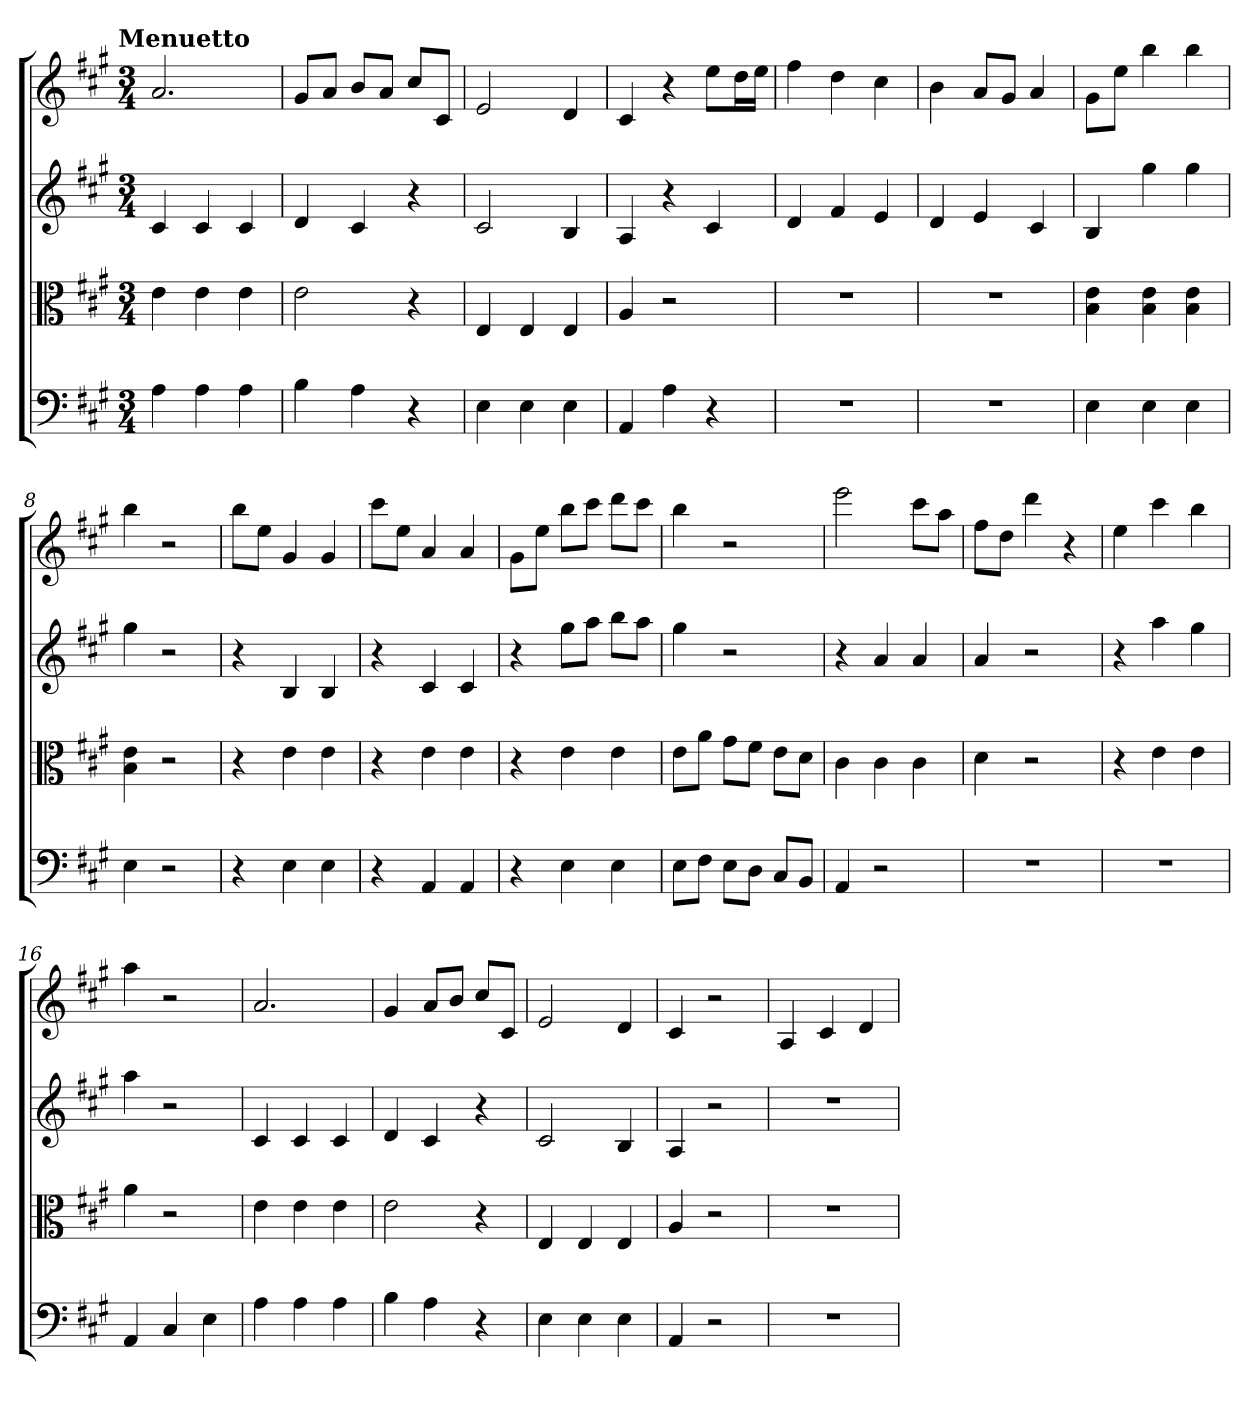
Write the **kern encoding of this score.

**kern	**kern	**kern	**kern
*part4	*part3	*part2	*part1
*staff4	*staff3	*staff2	*staff1
*clefF4	*clefC3	*	*
*k[f#c#g#]	*k[f#c#g#]	*k[f#c#g#]	*k[f#c#g#]
*A:	*A:	*A:	*A:
!!LO:TX:omd:t=Menuetto
*M3/4	*M3/4	*M3/4	*M3/4
=	=	=	=
4A	4e	4c#	2.a
4A	4e	4c#	.
4A	4e	4c#	.
=2	=2	=2	=2
4B	2e	4d	8g#L
.	.	.	8aJ
4A	.	4c#	8bL
.	.	.	8aJ
4r	4r	4r	8cc#L
.	.	.	8c#J
=3	=3	=3	=3
4E	4E	2c#	2e
4E	4E	.	.
4E	4E	4B	4d
=4	=4	=4	=4
4AA	4A	4A	4c#
4A	2r	4r	4r
4r	.	4c#	8eeL
.	.	.	16ddL
.	.	.	16eeJJ
=5	=5	=5	=5
2.r	2.r	4d	4ff#
.	.	4f#	4dd
.	.	4e	4cc#
=6	=6	=6	=6
2.r	2.r	4d	4b
.	.	4e	8aL
.	.	.	8g#J
.	.	4c#	4a
=7	=7	=7	=7
4E	4B 4e	4B	8g#L
.	.	.	8eeJ
4E	4B 4e	4gg#	4bb
4E	4B 4e	4gg#	4bb
=8	=8	=8	=8
4E	4B 4e	4gg#	4bb
2r	2r	2r	2r
=9	=9	=9	=9
4r	4r	4r	8bbL
.	.	.	8eeJ
4E	4e	4B	4g#
4E	4e	4B	4g#
=10	=10	=10	=10
4r	4r	4r	8ccc#L
.	.	.	8eeJ
4AA	4e	4c#	4a
4AA	4e	4c#	4a
=11	=11	=11	=11
4r	4r	4r	8g#L
.	.	.	8eeJ
4E	4e	8gg#L	8bbL
.	.	8aaJ	8ccc#J
4E	4e	8bbL	8dddL
.	.	8aaJ	8ccc#J
=12	=12	=12	=12
8E\L	8e\L	4gg#	4bb
8F#\J	8a\J	.	.
8E\L	8g#\L	2r	2r
8D\J	8f#\J	.	.
8C#/L	8e\L	.	.
8BB/J	8d\J	.	.
=13	=13	=13	=13
4AA	4c#	4r	2eee
2r	4c#	4a	.
.	4c#	4a	8ccc#L
.	.	.	8aaJ
=14	=14	=14	=14
2.r	4d	4a	8ff#L
.	.	.	8ddJ
.	2r	2r	4ddd
.	.	.	4r
=15	=15	=15	=15
2.r	4r	4r	4ee
.	4e	4aa	4ccc#
.	4e	4gg#	4bb
=16	=16	=16	=16
4AA	4a	4aa	4aa
4C#	2r	2r	2r
4E	.	.	.
=17	=17	=17	=17
4A	4e	4c#	2.a
4A	4e	4c#	.
4A	4e	4c#	.
=18	=18	=18	=18
4B	2e	4d	4g#
4A	.	4c#	8aL
.	.	.	8bJ
4r	4r	4r	8cc#L
.	.	.	8c#J
=19	=19	=19	=19
4E	4E	2c#	2e
4E	4E	.	.
4E	4E	4B	4d
=20	=20	=20	=20
4AA	4A	4A	4c#
2r	2r	2r	2r
=21	=21	=21	=21
2.r	2.r	2.r	4A
.	.	.	4c#
.	.	.	4d
=	=	=	=
*-	*-	*-	*-
